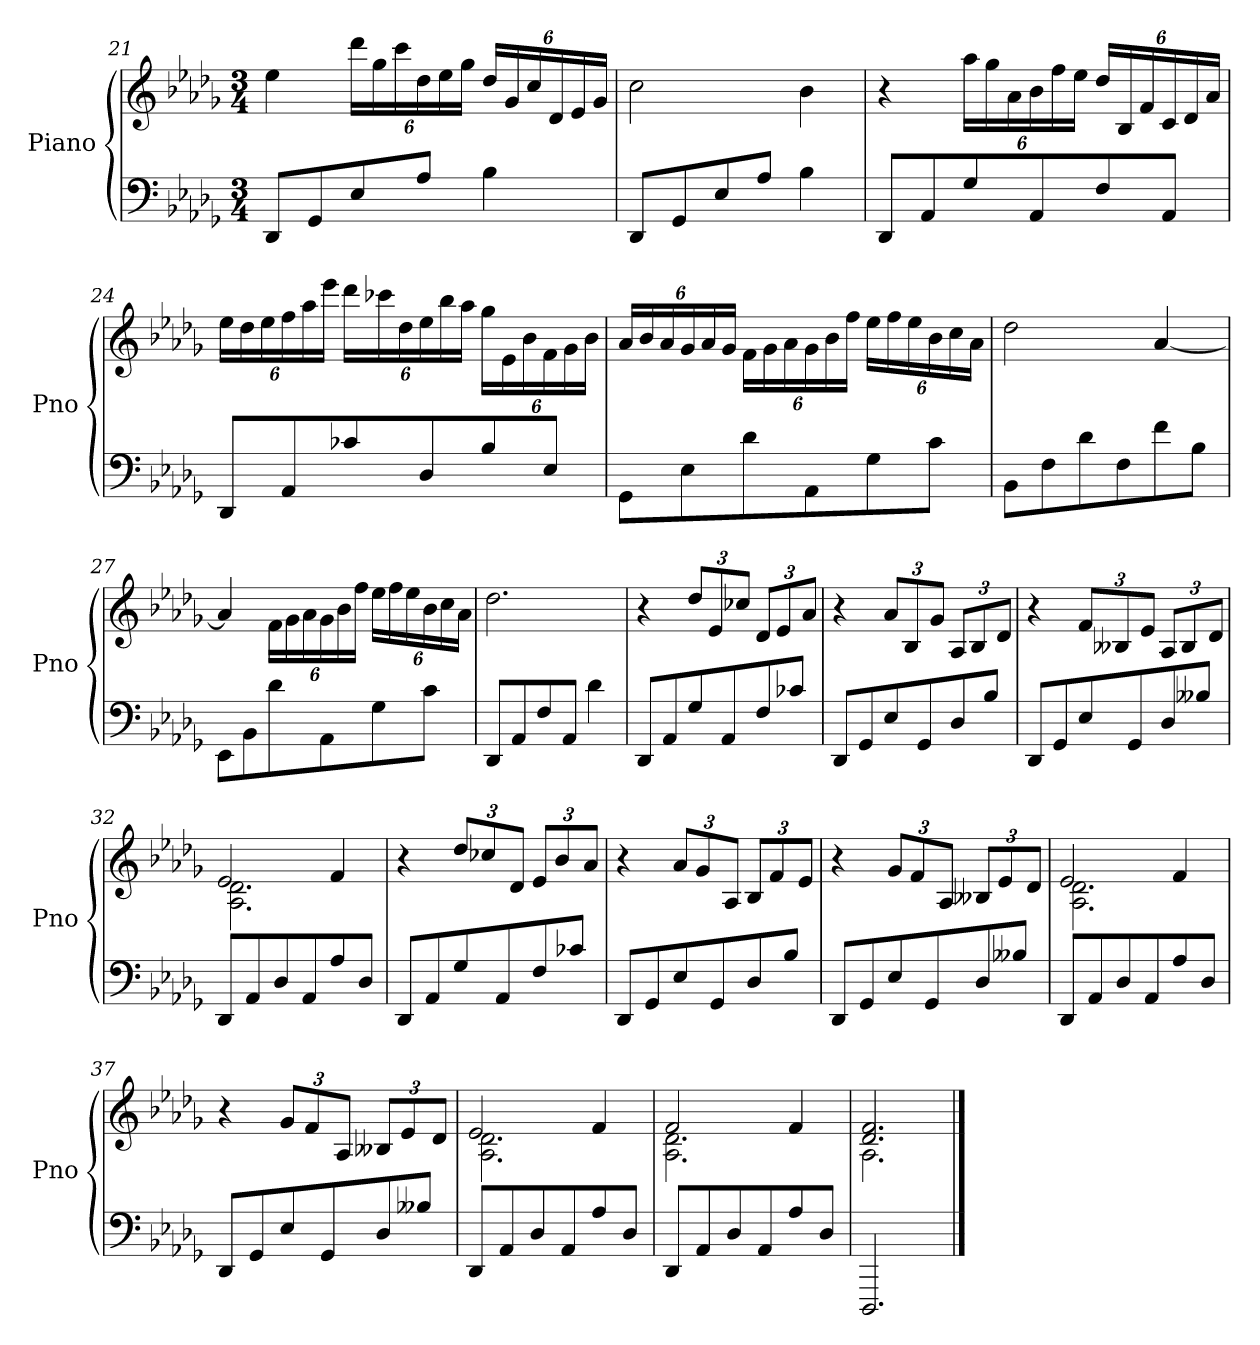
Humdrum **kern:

**kern	**kern
*part2	*part1
*staff2	*staff1
*I"Piano	*I"Piano
*I'Pno	*I'Pno
*clefF4	*clefG2
*k[b-e-a-d-g-]	*k[b-e-a-d-g-]
*M3/4	*M3/4
=21	=21
8DD-/L	4ee-\
8GG-/	.
*	*Xbrackettup
8E-/	24ddd-\LL
.	24gg-\
.	24ccc\
8A-/J	24dd-\
.	24ee-\
.	24gg-\JJ
4B-\	24dd-/LL
.	24g-/
.	24cc/
.	24d-/
.	24e-/
.	24g-/JJ
=22	=22
8DD-/L	2cc\
8GG-/	.
8E-/	.
8A-/J	.
4B-\	4b-\
!!LO:PB:g=z
=23	=23
8DD-/L	4r
8AA-/	.
8G-/	24aa-\LL
.	24gg-\
.	24a-\
8AA-/	24b-\
.	24ff\
.	24ee-\JJ
8F/	24dd-/LL
.	24B-/
.	24f/
8AA-/J	24c/
.	24d-/
.	24a-/JJ
=24	=24
8DD-/L	24ee-\LL
.	24dd-\
.	24ee-\
8AA-/	24ff\
.	24aa-\
.	24eee-\JJ
8c-X/	24ddd-\LL
.	24ccc-X\
.	24dd-\
8D-/	24ee-\
.	24bb-\
.	24aa-\JJ
8B-/	24gg-\LL
.	24e-\
.	24b-\
8E-/J	24f\
.	24g-\
.	24b-\JJ
=25	=25
8GG-\L	24a-/LL
.	24b-/
.	24a-/
8E-\	24g-/
.	24a-/
.	24g-/JJ
8d-\	24f\LL
.	24g-\
.	24a-\
8AA-\	24g-\
.	24b-\
.	24ff\JJ
8G-\	24ee-\LL
.	24ff\
.	24ee-\
8c\J	24b-\
.	24cc\
.	24a-\JJ
!!LO:LB:g=z
=26	=26
8BB-\L	2dd-\
8F\	.
8d-\	.
8F\	.
8f\	[4a-/
8B-\J	.
=27	=27
8EE-\L	4a-/]
8BB-\	.
8d-\	24f\LL
.	24g-\
.	24a-\
8AA-\	24g-\
.	24b-\
.	24ff\JJ
8G-\	24ee-\LL
.	24ff\
.	24ee-\
8c\J	24b-\
.	24cc\
.	24a-\JJ
=28	=28
8DD-/L	2.dd-\
8AA-/	.
8F/	.
8AA-/J	.
4d-\	.
=29	=29
8DD-/L	4r
8AA-/	.
8G-/	12dd-/L
.	12e-/
8AA-/	.
.	12cc-X/J
8F/	12d-/L
.	12e-/
8c-X/J	.
.	12a-/J
!!LO:LB:g=z
=30	=30
8DD-/L	4r
8GG-/	.
8E-/	12a-/L
.	12B-/
8GG-/	.
.	12g-/J
8D-/	12A-/L
.	12B-/
8B-/J	.
.	12d-/J
=31	=31
8DD-/L	4r
8GG-/	.
8E-/	12f/L
.	12B--X/
8GG-/	.
.	12e-/J
8D-/	12A-/L
.	12B--/
8B--X/J	.
.	12d-/J
=32	=32
*	*^
8DD-/L	2e-/	2.A-\ 2.d-\
8AA-/	.	.
8D-/	.	.
8AA-/	.	.
8A-/	4f/	.
8D-/J	.	.
*	*v	*v
=33	=33
8DD-/L	4r
8AA-/	.
8G-/	12dd-/L
.	12cc-X/
8AA-/	.
.	12d-/J
8F/	12e-/L
.	12b-/
8c-X/J	.
.	12a-/J
=34	=34
8DD-/L	4r
8GG-/	.
8E-/	12a-/L
.	12g-/
8GG-/	.
.	12A-/J
8D-/	12B-/L
.	12f/
8B-/J	.
.	12e-/J
!!LO:LB:g=z
=35	=35
8DD-/L	4r
8GG-/	.
8E-/	12g-/L
.	12f/
8GG-/	.
.	12A-/J
8D-/	12B--X/L
.	12e-/
8B--X/J	.
.	12d-/J
=36	=36
*	*^
8DD-/L	2e-/	2.A-\ 2.d-\
8AA-/	.	.
8D-/	.	.
8AA-/	.	.
8A-/	4f/	.
8D-/J	.	.
*	*v	*v
=37	=37
8DD-/L	4r
8GG-/	.
8E-/	12g-/L
.	12f/
8GG-/	.
.	12A-/J
8D-/	12B--X/L
.	12e-/
8B--X/J	.
.	12d-/J
=38	=38
*	*^
8DD-/L	2e-/	2.A-\ 2.d-\
8AA-/	.	.
8D-/	.	.
8AA-/	.	.
8A-/	4f/	.
8D-/J	.	.
=39	=39	=39
8DD-/L	2f/	2.A-\ 2.d-\
8AA-/	.	.
8D-/	.	.
8AA-/	.	.
8A-/	4f/	.
8D-/J	.	.
=40	=40	=40
2.DDD-/	2.d-/ 2.f/	2.A-\
*	*v	*v
==	==
*-	*-
